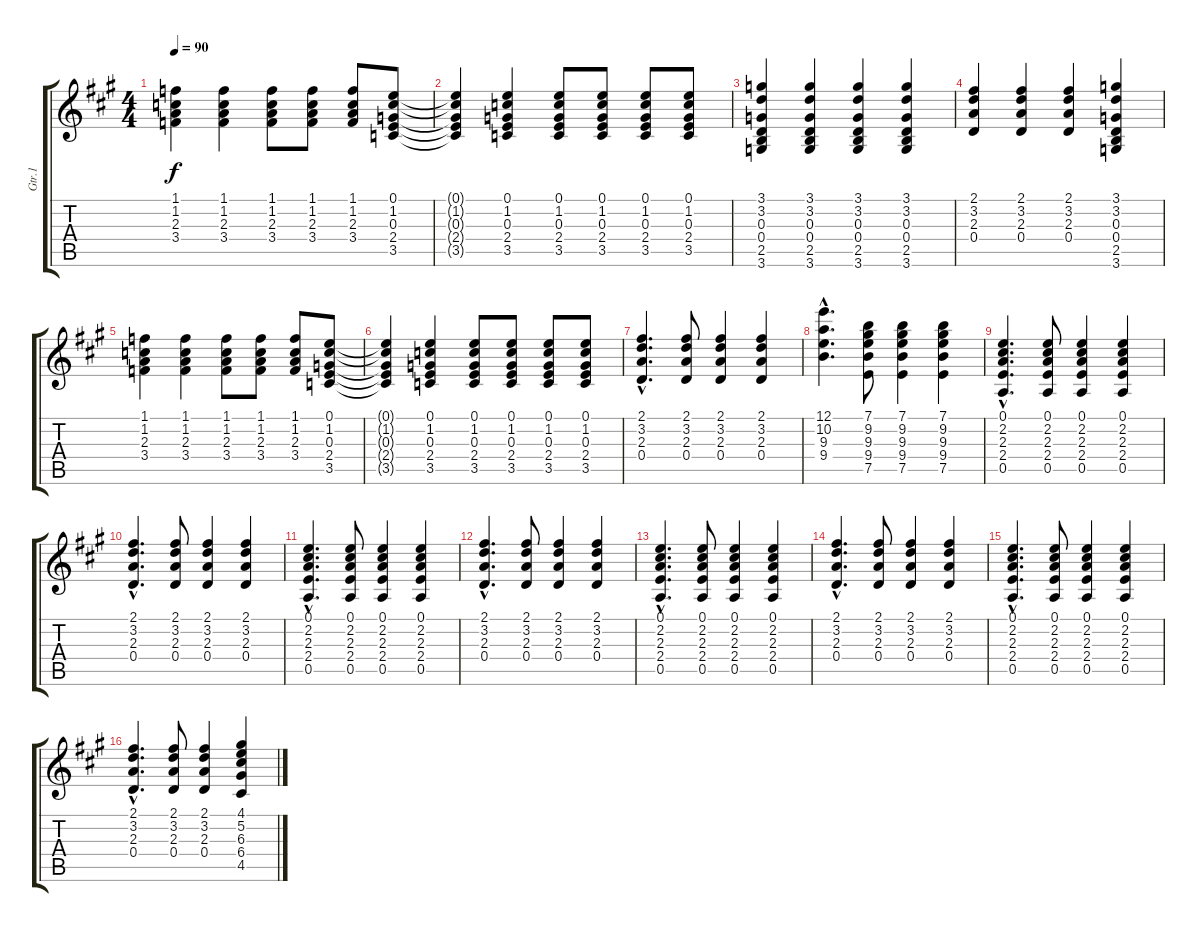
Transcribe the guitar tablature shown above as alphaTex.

\track ("Gtr.1" "Gtr.1") {instrument acousticguitarsteel}
\staff {score tabs}
\tuning (E4 B3 G3 D3 A2 E2) {hide}
\ts (4 4)
\tempo 90
\clef g2
\ks a
(1.1 1.2 2.3 3.4).4{dy f} (1.1 1.2 2.3 3.4).4 (1.1 1.2 2.3 3.4).8 (1.1 1.2 2.3 3.4).8 (1.1 1.2 2.3 3.4).8 (0.1 1.2 0.3 2.4 3.5).8 |
(0.1{t} 1.2{t} 0.3{t} 2.4{t} 3.5{t}).4 (0.1 1.2 0.3 2.4 3.5).4 (0.1 1.2 0.3 2.4 3.5).8 (0.1 1.2 0.3 2.4 3.5).8 (0.1 1.2 0.3 2.4 3.5).8 (0.1 1.2 0.3 2.4 3.5).8 |
(3.1 3.2 0.3 0.4 2.5 3.6).4 (3.1 3.2 0.3 0.4 2.5 3.6).4 (3.1 3.2 0.3 0.4 2.5 3.6).4 (3.1 3.2 0.3 0.4 2.5 3.6).4 |
(2.1 3.2 2.3 0.4).4 (2.1 3.2 2.3 0.4).4 (2.1 3.2 2.3 0.4).4 (3.1 3.2 0.3 0.4 2.5 3.6).4 |
(1.1 1.2 2.3 3.4).4 (1.1 1.2 2.3 3.4).4 (1.1 1.2 2.3 3.4).8 (1.1 1.2 2.3 3.4).8 (1.1 1.2 2.3 3.4).8 (0.1 1.2 0.3 2.4 3.5).8 |
(0.1{t} 1.2{t} 0.3{t} 2.4{t} 3.5{t}).4 (0.1 1.2 0.3 2.4 3.5).4 (0.1 1.2 0.3 2.4 3.5).8 (0.1 1.2 0.3 2.4 3.5).8 (0.1 1.2 0.3 2.4 3.5).8 (0.1 1.2 0.3 2.4 3.5).8 |
(2.1{hac} 3.2{hac} 2.3{hac} 0.4{hac}).4{d} (2.1 3.2 2.3 0.4).8 (2.1 3.2 2.3 0.4).4 (2.1 3.2 2.3 0.4).4 |
(12.1{hac} 10.2{hac} 9.3{hac} 9.4{hac}).4{d} (7.1 9.2 9.3 9.4 7.5).8 (7.1 9.2 9.3 9.4 7.5).4 (7.1 9.2 9.3 9.4 7.5).4 |
(0.1{hac} 2.2{hac} 2.3{hac} 2.4{hac} 0.5{hac}).4{d volume 10} (0.1 2.2 2.3 2.4 0.5).8 (0.1 2.2 2.3 2.4 0.5).4 (0.1 2.2 2.3 2.4 0.5).4 |
(2.1{hac} 3.2{hac} 2.3{hac} 0.4{hac}).4{d} (2.1 3.2 2.3 0.4).8 (2.1 3.2 2.3 0.4).4 (2.1 3.2 2.3 0.4).4 |
(0.1{hac} 2.2{hac} 2.3{hac} 2.4{hac} 0.5{hac}).4{d volume 10} (0.1 2.2 2.3 2.4 0.5).8 (0.1 2.2 2.3 2.4 0.5).4 (0.1 2.2 2.3 2.4 0.5).4 |
(2.1{hac} 3.2{hac} 2.3{hac} 0.4{hac}).4{d} (2.1 3.2 2.3 0.4).8 (2.1 3.2 2.3 0.4).4 (2.1 3.2 2.3 0.4).4 |
(0.1{hac} 2.2{hac} 2.3{hac} 2.4{hac} 0.5{hac}).4{d volume 10} (0.1 2.2 2.3 2.4 0.5).8 (0.1 2.2 2.3 2.4 0.5).4 (0.1 2.2 2.3 2.4 0.5).4 |
(2.1{hac} 3.2{hac} 2.3{hac} 0.4{hac}).4{d} (2.1 3.2 2.3 0.4).8 (2.1 3.2 2.3 0.4).4 (2.1 3.2 2.3 0.4).4 |
(0.1{hac} 2.2{hac} 2.3{hac} 2.4{hac} 0.5{hac}).4{d} (0.1 2.2 2.3 2.4 0.5).8 (0.1 2.2 2.3 2.4 0.5).4 (0.1 2.2 2.3 2.4 0.5).4 |
(2.1{hac} 3.2{hac} 2.3{hac} 0.4{hac}).4{d} (2.1 3.2 2.3 0.4).8 (2.1 3.2 2.3 0.4).4 (4.1 5.2 6.3 6.4 4.5).4
